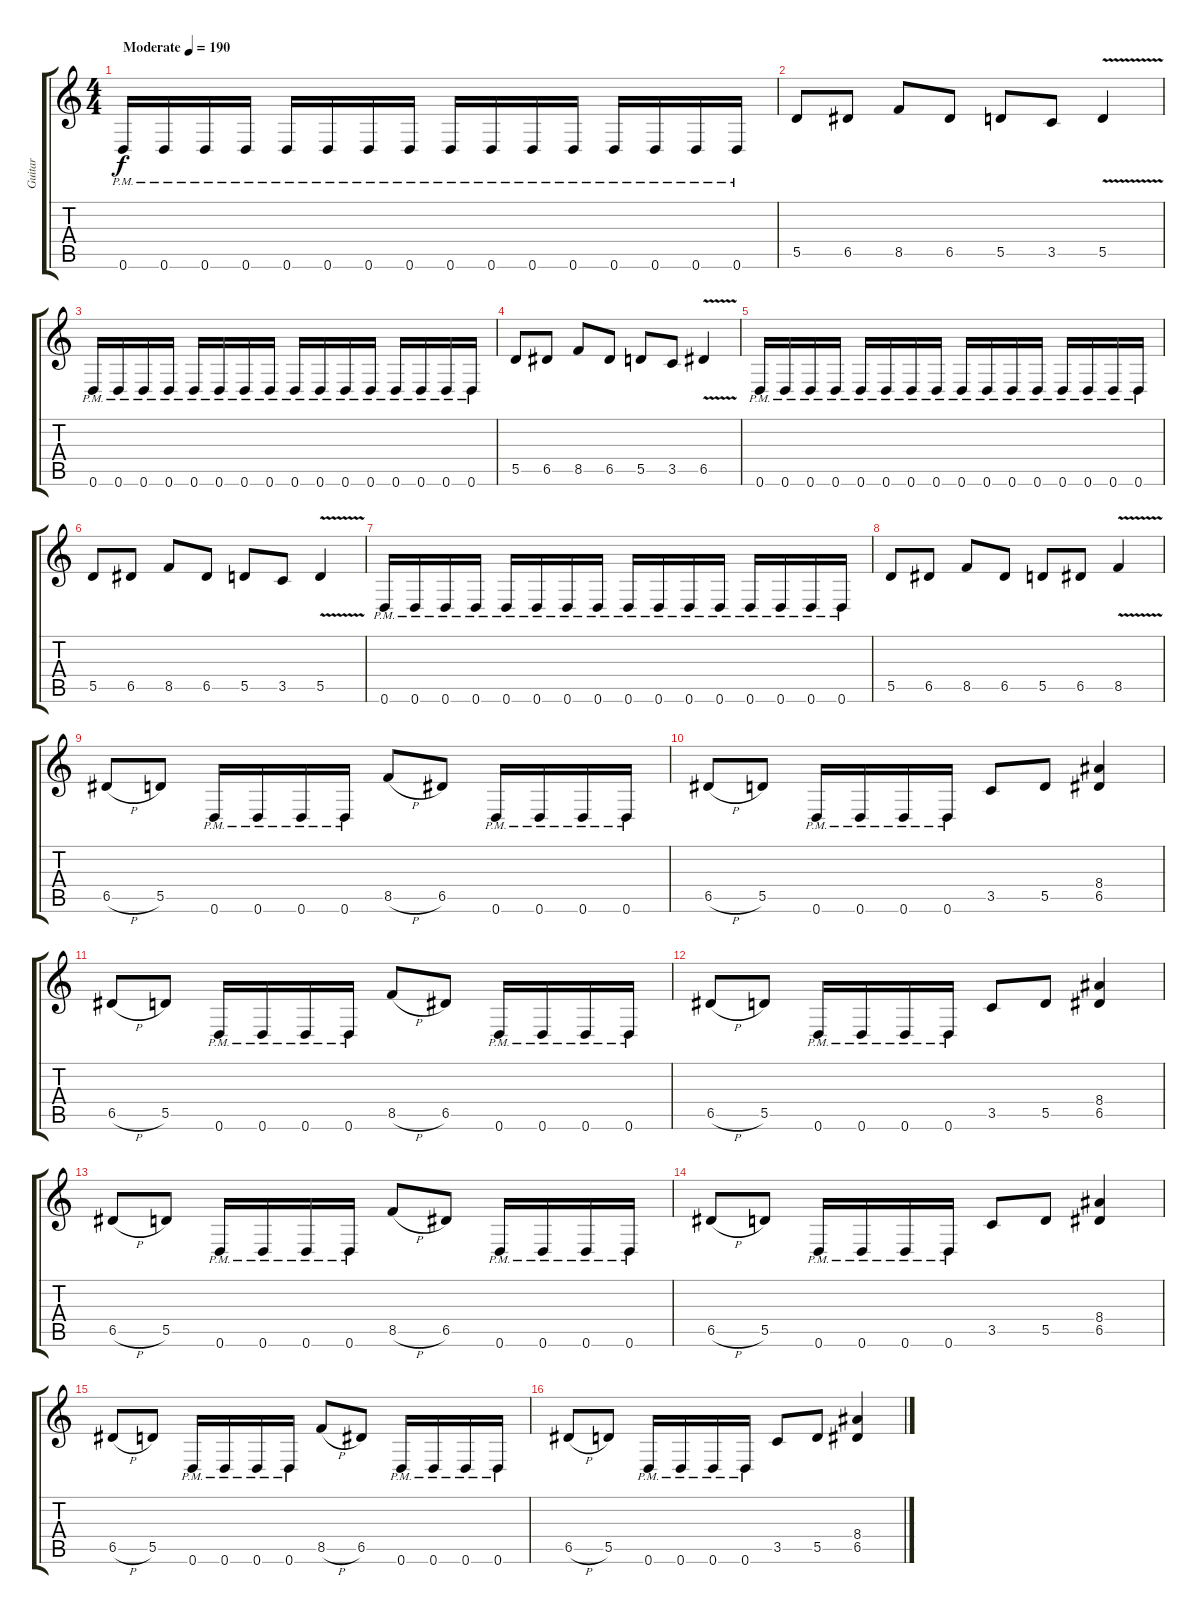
\track ("Guitar" "Guitar") {instrument distortionguitar}
\staff {score tabs}
\tuning (E4 B3 G3 D3 A2 D2) {hide}
\ts (4 4)
\tempo (190 "Moderate")
\clef g2
\ks c
0.6{pm}.16{dy f instrument distortionguitar} 0.6{pm}.16 0.6{pm}.16 0.6{pm}.16 0.6{pm}.16 0.6{pm}.16 0.6{pm}.16 0.6{pm}.16 0.6{pm}.16 0.6{pm}.16 0.6{pm}.16 0.6{pm}.16 0.6{pm}.16 0.6{pm}.16 0.6{pm}.16 0.6{pm}.16 |
5.5.8 6.5.8 8.5.8 6.5.8 5.5.8 3.5.8 5.5{v}.4 |
0.6{pm}.16 0.6{pm}.16 0.6{pm}.16 0.6{pm}.16 0.6{pm}.16 0.6{pm}.16 0.6{pm}.16 0.6{pm}.16 0.6{pm}.16 0.6{pm}.16 0.6{pm}.16 0.6{pm}.16 0.6{pm}.16 0.6{pm}.16 0.6{pm}.16 0.6{pm}.16 |
5.5.8 6.5.8 8.5.8 6.5.8 5.5.8 3.5.8 6.5{v}.4 |
0.6{pm}.16 0.6{pm}.16 0.6{pm}.16 0.6{pm}.16 0.6{pm}.16 0.6{pm}.16 0.6{pm}.16 0.6{pm}.16 0.6{pm}.16 0.6{pm}.16 0.6{pm}.16 0.6{pm}.16 0.6{pm}.16 0.6{pm}.16 0.6{pm}.16 0.6{pm}.16 |
5.5.8 6.5.8 8.5.8 6.5.8 5.5.8 3.5.8 5.5{v}.4 |
0.6{pm}.16 0.6{pm}.16 0.6{pm}.16 0.6{pm}.16 0.6{pm}.16 0.6{pm}.16 0.6{pm}.16 0.6{pm}.16 0.6{pm}.16 0.6{pm}.16 0.6{pm}.16 0.6{pm}.16 0.6{pm}.16 0.6{pm}.16 0.6{pm}.16 0.6{pm}.16 |
5.5.8 6.5.8 8.5.8 6.5.8 5.5.8 6.5.8 8.5{v}.4 |
6.5{h}.8 5.5.8 0.6{pm}.16 0.6{pm}.16 0.6{pm}.16 0.6{pm}.16 8.5{h}.8 6.5.8 0.6{pm}.16 0.6{pm}.16 0.6{pm}.16 0.6{pm}.16 |
6.5{h}.8 5.5.8 0.6{pm}.16 0.6{pm}.16 0.6{pm}.16 0.6{pm}.16 3.5.8 5.5.8 (8.4 6.5).4 |
6.5{h}.8 5.5.8 0.6{pm}.16 0.6{pm}.16 0.6{pm}.16 0.6{pm}.16 8.5{h}.8 6.5.8 0.6{pm}.16 0.6{pm}.16 0.6{pm}.16 0.6{pm}.16 |
6.5{h}.8 5.5.8 0.6{pm}.16 0.6{pm}.16 0.6{pm}.16 0.6{pm}.16 3.5.8 5.5.8 (8.4 6.5).4 |
6.5{h}.8 5.5.8 0.6{pm}.16 0.6{pm}.16 0.6{pm}.16 0.6{pm}.16 8.5{h}.8 6.5.8 0.6{pm}.16 0.6{pm}.16 0.6{pm}.16 0.6{pm}.16 |
6.5{h}.8 5.5.8 0.6{pm}.16 0.6{pm}.16 0.6{pm}.16 0.6{pm}.16 3.5.8 5.5.8 (8.4 6.5).4 |
6.5{h}.8 5.5.8 0.6{pm}.16 0.6{pm}.16 0.6{pm}.16 0.6{pm}.16 8.5{h}.8 6.5.8 0.6{pm}.16 0.6{pm}.16 0.6{pm}.16 0.6{pm}.16 |
6.5{h}.8 5.5.8 0.6{pm}.16 0.6{pm}.16 0.6{pm}.16 0.6{pm}.16 3.5.8 5.5.8 (8.4 6.5).4
